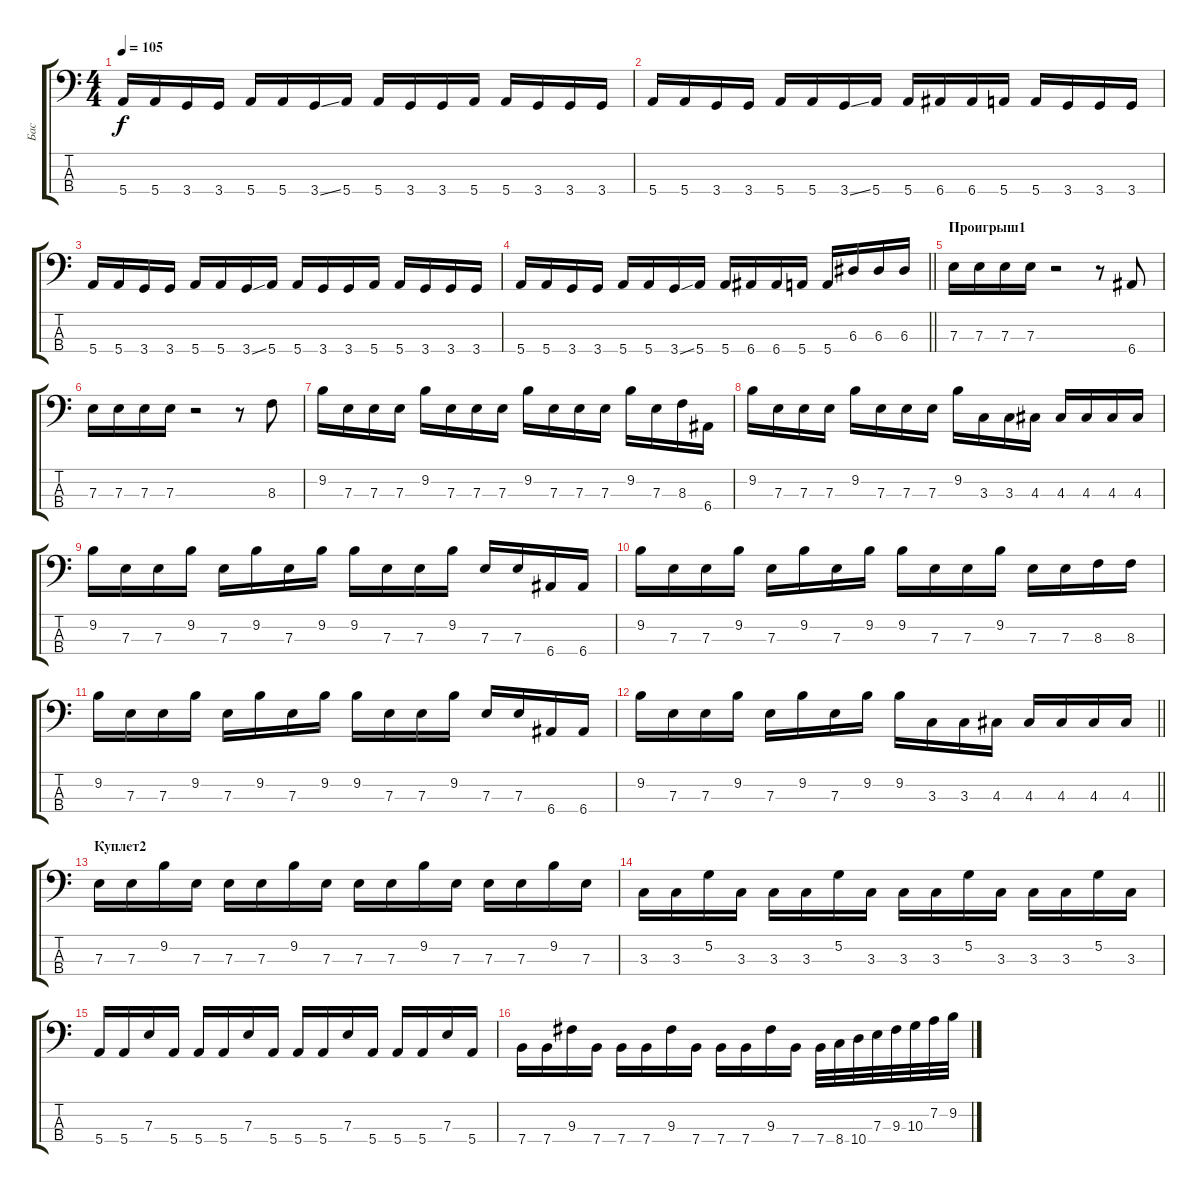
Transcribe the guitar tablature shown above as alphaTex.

\track ("Бас" "Бас") {instrument electricbassfinger}
\staff {score tabs}
\tuning (G2 D2 A1 E1) {hide}
\ts (4 4)
\tempo 105
\clef f4
\ks c
5.4.16{dy f} 5.4.16 3.4.16 3.4.16 5.4.16 5.4.16 3.4{ss}.16 5.4.16 5.4.16 3.4.16 3.4.16 5.4.16 5.4.16 3.4.16 3.4.16 3.4.16 |
5.4.16 5.4.16 3.4.16 3.4.16 5.4.16 5.4.16 3.4{ss}.16 5.4.16 5.4.16 6.4.16 6.4.16 5.4.16 5.4.16 3.4.16 3.4.16 3.4.16 |
5.4.16 5.4.16 3.4.16 3.4.16 5.4.16 5.4.16 3.4{ss}.16 5.4.16 5.4.16 3.4.16 3.4.16 5.4.16 5.4.16 3.4.16 3.4.16 3.4.16 |
\barLineRight lightlight
5.4.16 5.4.16 3.4.16 3.4.16 5.4.16 5.4.16 3.4{ss}.16 5.4.16 5.4.16 6.4.16 6.4.16 5.4.16 5.4.16 6.3.16 6.3.16 6.3.16 |
\section ("" "Проигрыш1")
7.3.16 7.3.16 7.3.16 7.3.16 r.2 r.8 6.4.8 |
7.3.16 7.3.16 7.3.16 7.3.16 r.2 r.8 8.3.8 |
9.2.16 7.3.16 7.3.16 7.3.16 9.2.16 7.3.16 7.3.16 7.3.16 9.2.16 7.3.16 7.3.16 7.3.16 9.2.16 7.3.16 8.3.16 6.4.16 |
9.2.16 7.3.16 7.3.16 7.3.16 9.2.16 7.3.16 7.3.16 7.3.16 9.2.16 3.3.16 3.3.16 4.3.16 4.3.16 4.3.16 4.3.16 4.3.16 |
9.2.16 7.3.16 7.3.16 9.2.16 7.3.16 9.2.16 7.3.16 9.2.16 9.2.16 7.3.16 7.3.16 9.2.16 7.3.16 7.3.16 6.4.16 6.4.16 |
9.2.16 7.3.16 7.3.16 9.2.16 7.3.16 9.2.16 7.3.16 9.2.16 9.2.16 7.3.16 7.3.16 9.2.16 7.3.16 7.3.16 8.3.16 8.3.16 |
9.2.16 7.3.16 7.3.16 9.2.16 7.3.16 9.2.16 7.3.16 9.2.16 9.2.16 7.3.16 7.3.16 9.2.16 7.3.16 7.3.16 6.4.16 6.4.16 |
\barLineRight lightlight
9.2.16 7.3.16 7.3.16 9.2.16 7.3.16 9.2.16 7.3.16 9.2.16 9.2.16 3.3.16 3.3.16 4.3.16 4.3.16 4.3.16 4.3.16 4.3.16 |
\section ("" "Куплет2")
7.3.16 7.3.16 9.2.16 7.3.16 7.3.16 7.3.16 9.2.16 7.3.16 7.3.16 7.3.16 9.2.16 7.3.16 7.3.16 7.3.16 9.2.16 7.3.16 |
3.3.16 3.3.16 5.2.16 3.3.16 3.3.16 3.3.16 5.2.16 3.3.16 3.3.16 3.3.16 5.2.16 3.3.16 3.3.16 3.3.16 5.2.16 3.3.16 |
5.4.16 5.4.16 7.3.16 5.4.16 5.4.16 5.4.16 7.3.16 5.4.16 5.4.16 5.4.16 7.3.16 5.4.16 5.4.16 5.4.16 7.3.16 5.4.16 |
7.4.16 7.4.16 9.3.16 7.4.16 7.4.16 7.4.16 9.3.16 7.4.16 7.4.16 7.4.16 9.3.16 7.4.16 7.4.32 8.4.32 10.4.32 7.3.32 9.3.32 10.3.32 7.2.32 9.2.32
